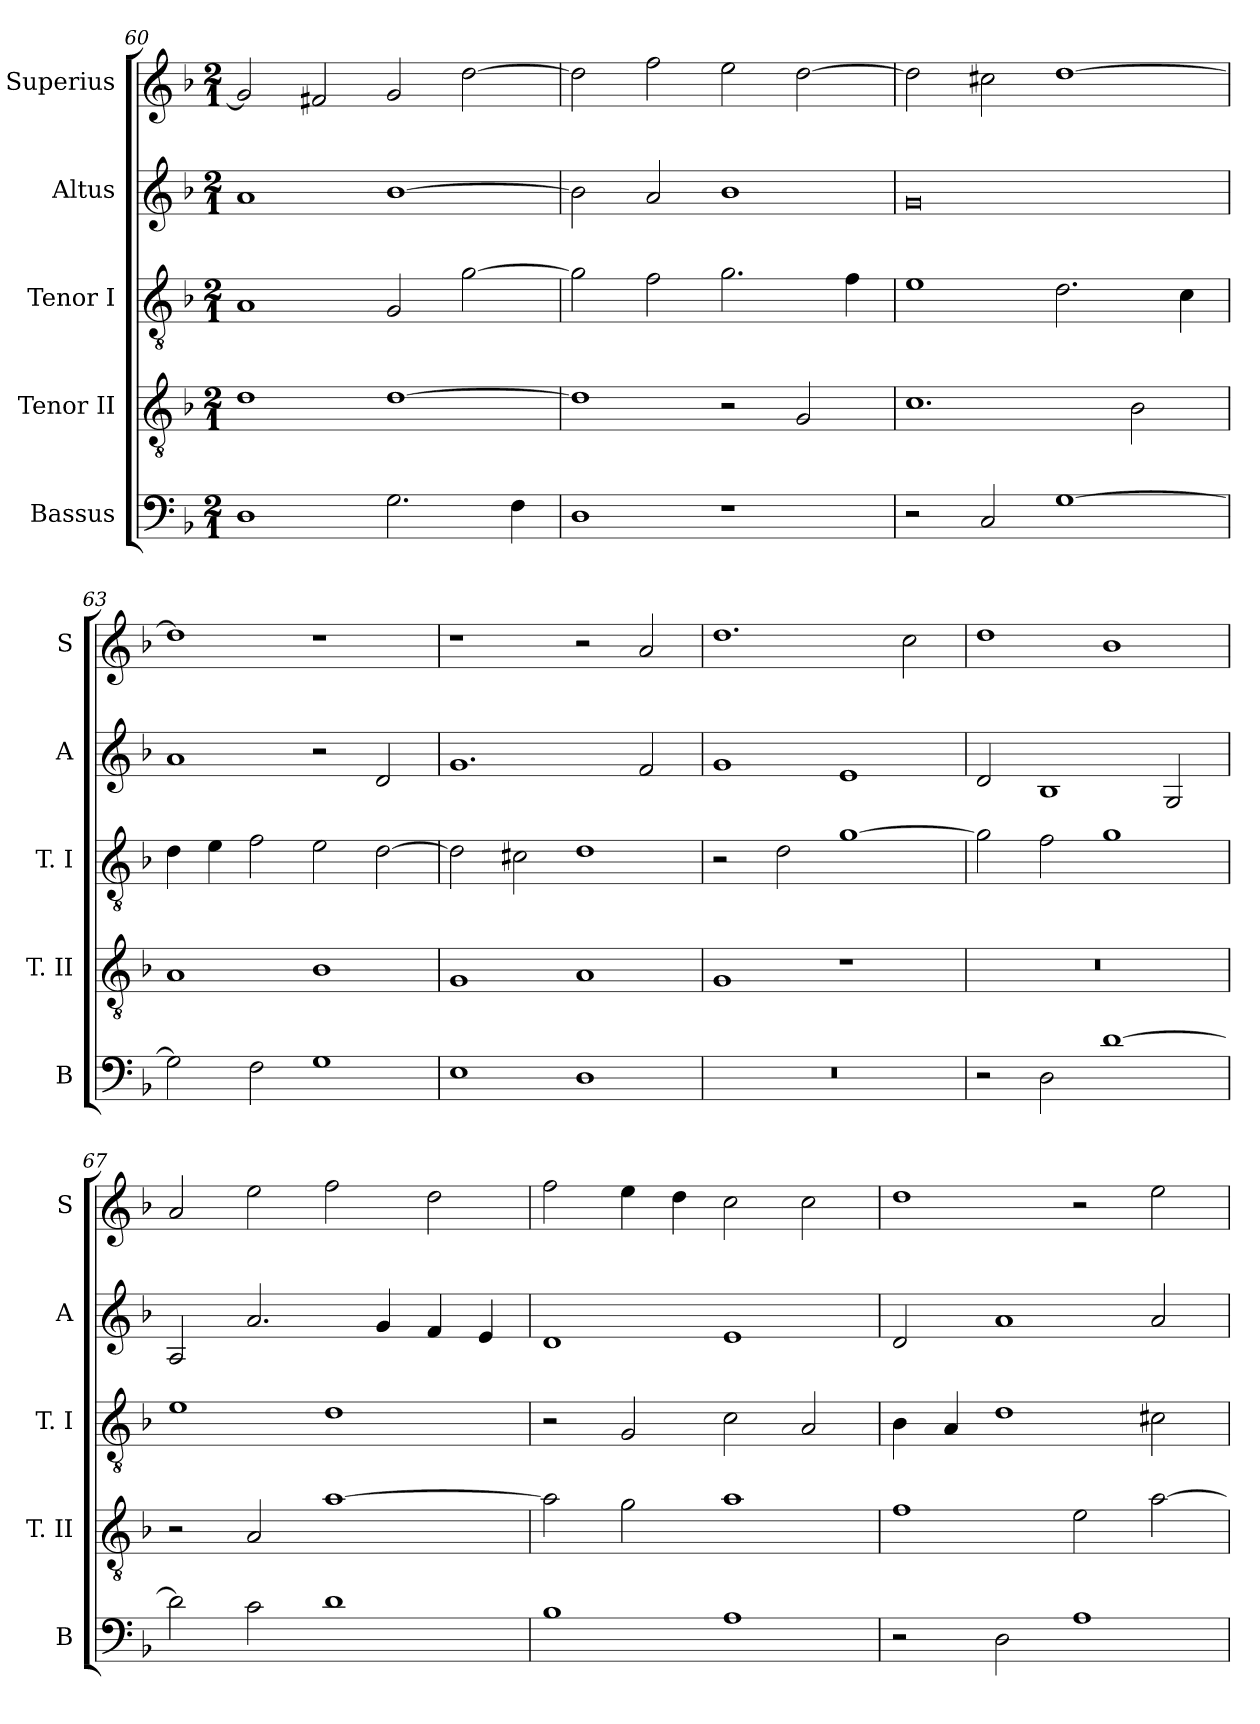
**kern	**kern	**kern	**kern	**kern
*part5	*part4	*part3	*part2	*part1
*staff5	*staff4	*staff3	*staff2	*staff1
*I"Bassus	*I"Tenor II	*I"Tenor I	*I"Altus	*I"Superius
*I'B	*I'T. II	*I'T. I	*I'A	*I'S
*clefF4	*clefGv2	*clefGv2	*clefG2	*clefG2
*k[b-]	*k[b-]	*k[b-]	*k[b-]	*k[b-]
*F:	*F:	*F:	*F:	*F:
*M2/1	*M2/1	*M2/1	*M2/1	*M2/1
=60	=60	=60	=60	=60
1D	1d	1A	1a	2g]
.	.	.	.	2f#X
2.G	[1d	2G	[1b-	2g
.	.	[2g	.	[2dd
4F	.	.	.	.
=61	=61	=61	=61	=61
1D	1d]	2g]	2b-]	2dd]
.	.	2f	2a	2ff
1r	2r	2.g	1b-	2ee
.	2G	.	.	[2dd
.	.	4f	.	.
=62	=62	=62	=62	=62
2r	1.c	1e	0g	2dd]
2C	.	.	.	2cc#X
[1G	.	2.d	.	[1dd
.	2B-	.	.	.
.	.	4c	.	.
=63	=63	=63	=63	=63
2G]	1A	4d	1a	1dd]
.	.	4e	.	.
2F	.	2f	.	.
1G	1B-	2e	2r	1r
.	.	[2d	2d	.
=64	=64	=64	=64	=64
1E	1G	2d]	1.g	1r
.	.	2c#X	.	.
1D	1A	1d	.	2r
.	.	.	2f	2a
=65	=65	=65	=65	=65
0r	1G	2r	1g	1.dd
.	.	2d	.	.
.	1r	[1g	1e	.
.	.	.	.	2cc
=66	=66	=66	=66	=66
2r	0r	2g]	2d	1dd
2D	.	2f	1B-	.
[1d	.	1g	.	1b-
.	.	.	2G	.
=67	=67	=67	=67	=67
2d]	2r	1e	2A	2a
2c	2A	.	2.a	2ee
1d	[1a	1d	.	2ff
.	.	.	4g	.
.	.	.	4f	2dd
.	.	.	4e	.
=68	=68	=68	=68	=68
1B-	2a]	2r	1d	2ff
.	2g	2G	.	4ee
.	.	.	.	4dd
1A	1a	2c	1e	2cc
.	.	2A	.	2cc
=69	=69	=69	=69	=69
2r	1f	4B-	2d	1dd
.	.	4A	.	.
2D	.	1d	1a	.
1A	2e	.	.	2r
.	[2a	2c#X	2a	2ee
=	=	=	=	=
*-	*-	*-	*-	*-
